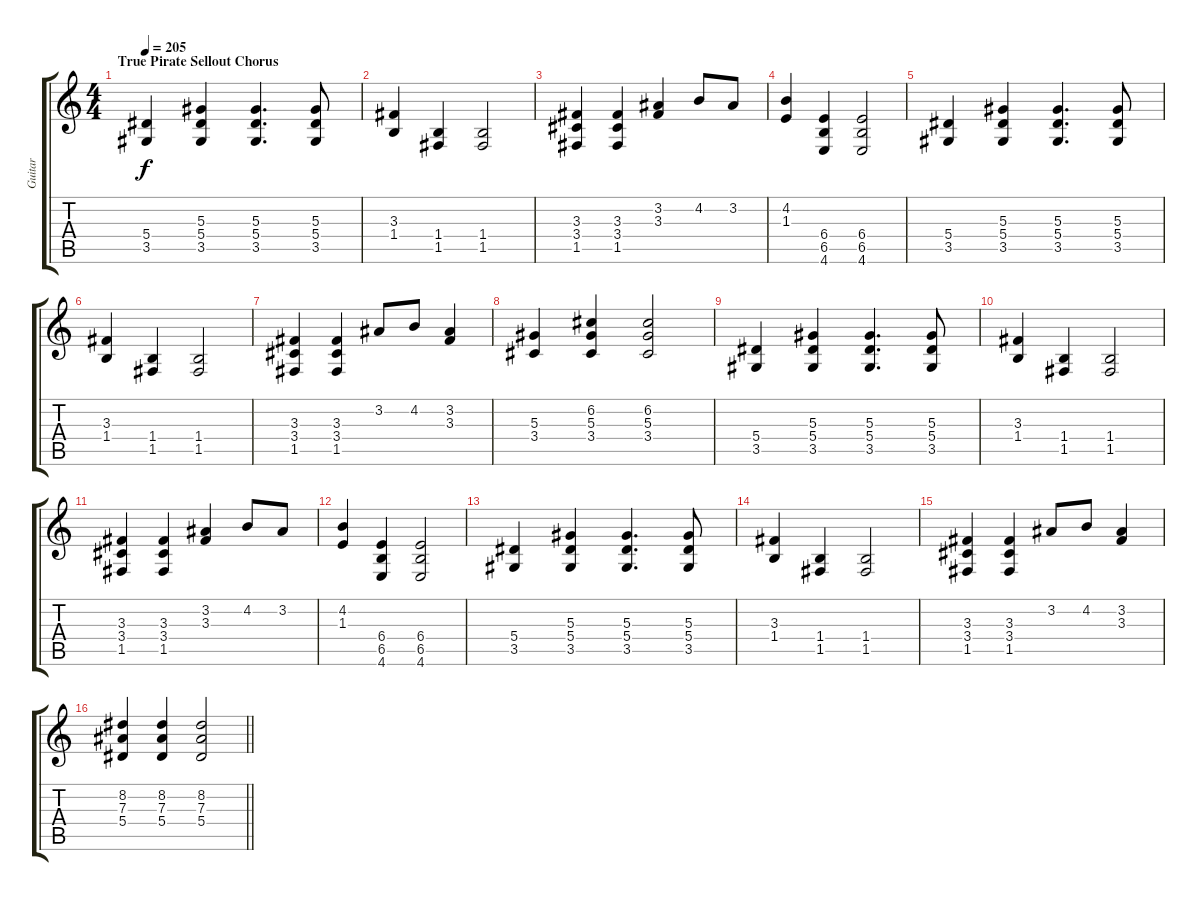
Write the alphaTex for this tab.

\track ("Guitar" "Guitar") {instrument distortionguitar}
\staff {score tabs}
\tuning (C4 G3 Eb3 Bb2 F2 C2) {hide}
\ts (4 4)
\section ("" "True Pirate Sellout Chorus")
\tempo 205
\clef g2
\ks c
(5.4 3.5).4{dy f} (5.3 5.4 3.5).4 (5.3 5.4 3.5).4{d} (5.3 5.4 3.5).8 |
(3.3 1.4).4 (1.4 1.5).4 (1.4 1.5).2 |
(3.3 3.4 1.5).4 (3.3 3.4 1.5).4 (3.2 3.3).4 4.2.8 3.2.8 |
(4.2 1.3).4 (6.4 6.5 4.6).4 (6.4 6.5 4.6).2 |
(5.4 3.5).4 (5.3 5.4 3.5).4 (5.3 5.4 3.5).4{d} (5.3 5.4 3.5).8 |
(3.3 1.4).4 (1.4 1.5).4 (1.4 1.5).2 |
(3.3 3.4 1.5).4 (3.3 3.4 1.5).4 3.2.8 4.2.8 (3.2 3.3).4 |
(5.3 3.4).4 (6.2 5.3 3.4).4 (6.2 5.3 3.4).2 |
(5.4 3.5).4 (5.3 5.4 3.5).4 (5.3 5.4 3.5).4{d} (5.3 5.4 3.5).8 |
(3.3 1.4).4 (1.4 1.5).4 (1.4 1.5).2 |
(3.3 3.4 1.5).4 (3.3 3.4 1.5).4 (3.2 3.3).4 4.2.8 3.2.8 |
(4.2 1.3).4 (6.4 6.5 4.6).4 (6.4 6.5 4.6).2 |
(5.4 3.5).4 (5.3 5.4 3.5).4 (5.3 5.4 3.5).4{d} (5.3 5.4 3.5).8 |
(3.3 1.4).4 (1.4 1.5).4 (1.4 1.5).2 |
(3.3 3.4 1.5).4 (3.3 3.4 1.5).4 3.2.8 4.2.8 (3.2 3.3).4 |
\barLineRight lightlight
(8.2 7.3 5.4).4 (8.2 7.3 5.4).4 (8.2 7.3 5.4).2
